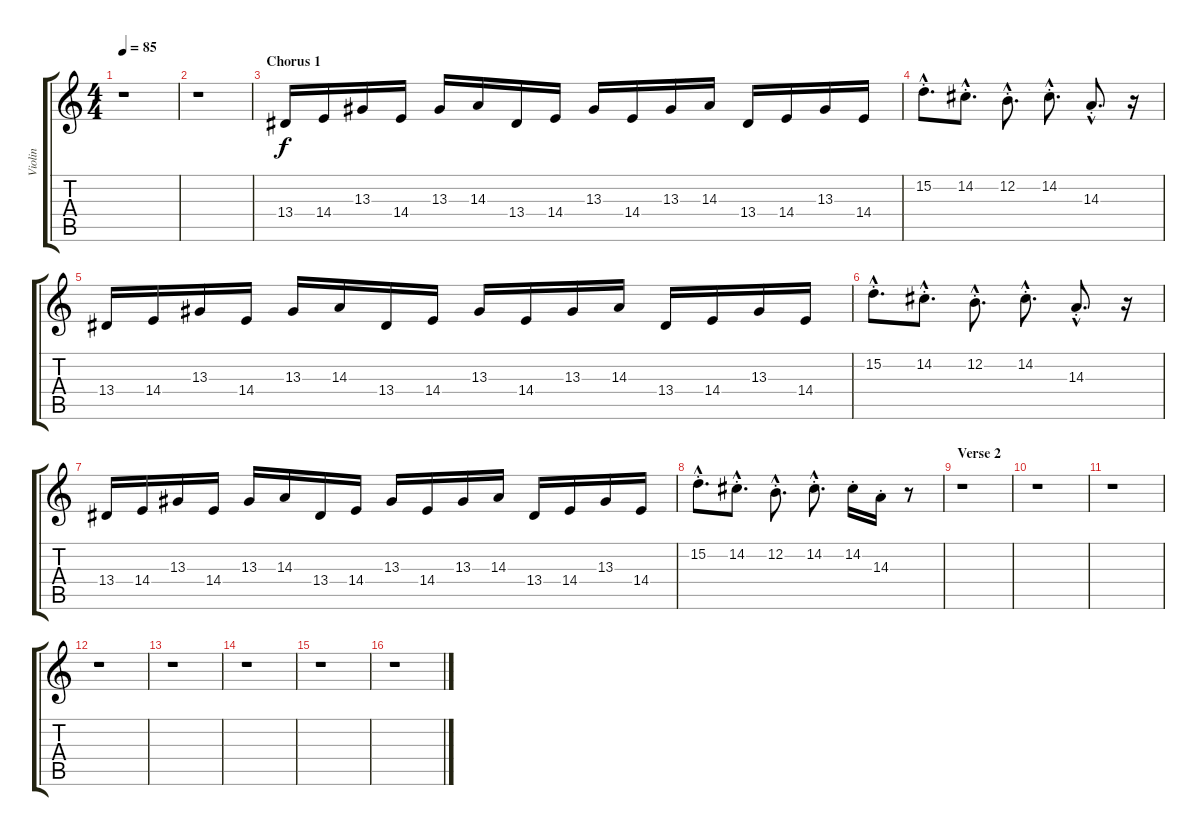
\track ("Violin" "Violin") {instrument violin}
\staff {score tabs}
\tuning (E4 B3 G3 D3 A2 D2) {hide}
\ts (4 4)
\tempo 85
\clef g2
\ks c
r.1{dy f} |
r.1 |
\section ("" "Chorus 1")
13.4.16 14.4.16 13.3.16 14.4.16 13.3.16 14.3.16 13.4.16 14.4.16 13.3.16 14.4.16 13.3.16 14.3.16 13.4.16 14.4.16 13.3.16 14.4.16 |
15.2{hac st}.8{d} 14.2{hac st}.8{d} 12.2{hac st}.8{d} 14.2{hac st}.8{d} 14.3{hac st}.8{d} r.16 |
13.4.16 14.4.16 13.3.16 14.4.16 13.3.16 14.3.16 13.4.16 14.4.16 13.3.16 14.4.16 13.3.16 14.3.16 13.4.16 14.4.16 13.3.16 14.4.16 |
15.2{hac st}.8{d} 14.2{hac st}.8{d} 12.2{hac st}.8{d} 14.2{hac st}.8{d} 14.3{hac st}.8{d} r.16 |
13.4.16 14.4.16 13.3.16 14.4.16 13.3.16 14.3.16 13.4.16 14.4.16 13.3.16 14.4.16 13.3.16 14.3.16 13.4.16 14.4.16 13.3.16 14.4.16 |
15.2{hac st}.8{d} 14.2{hac st}.8{d} 12.2{hac st}.8{d} 14.2{hac st}.8{d} 14.2{st}.16 14.3{st}.16 r.8 |
\section ("" "Verse 2")
r.1 |
r.1 |
r.1 |
r.1 |
r.1 |
r.1 |
r.1 |
r.1
